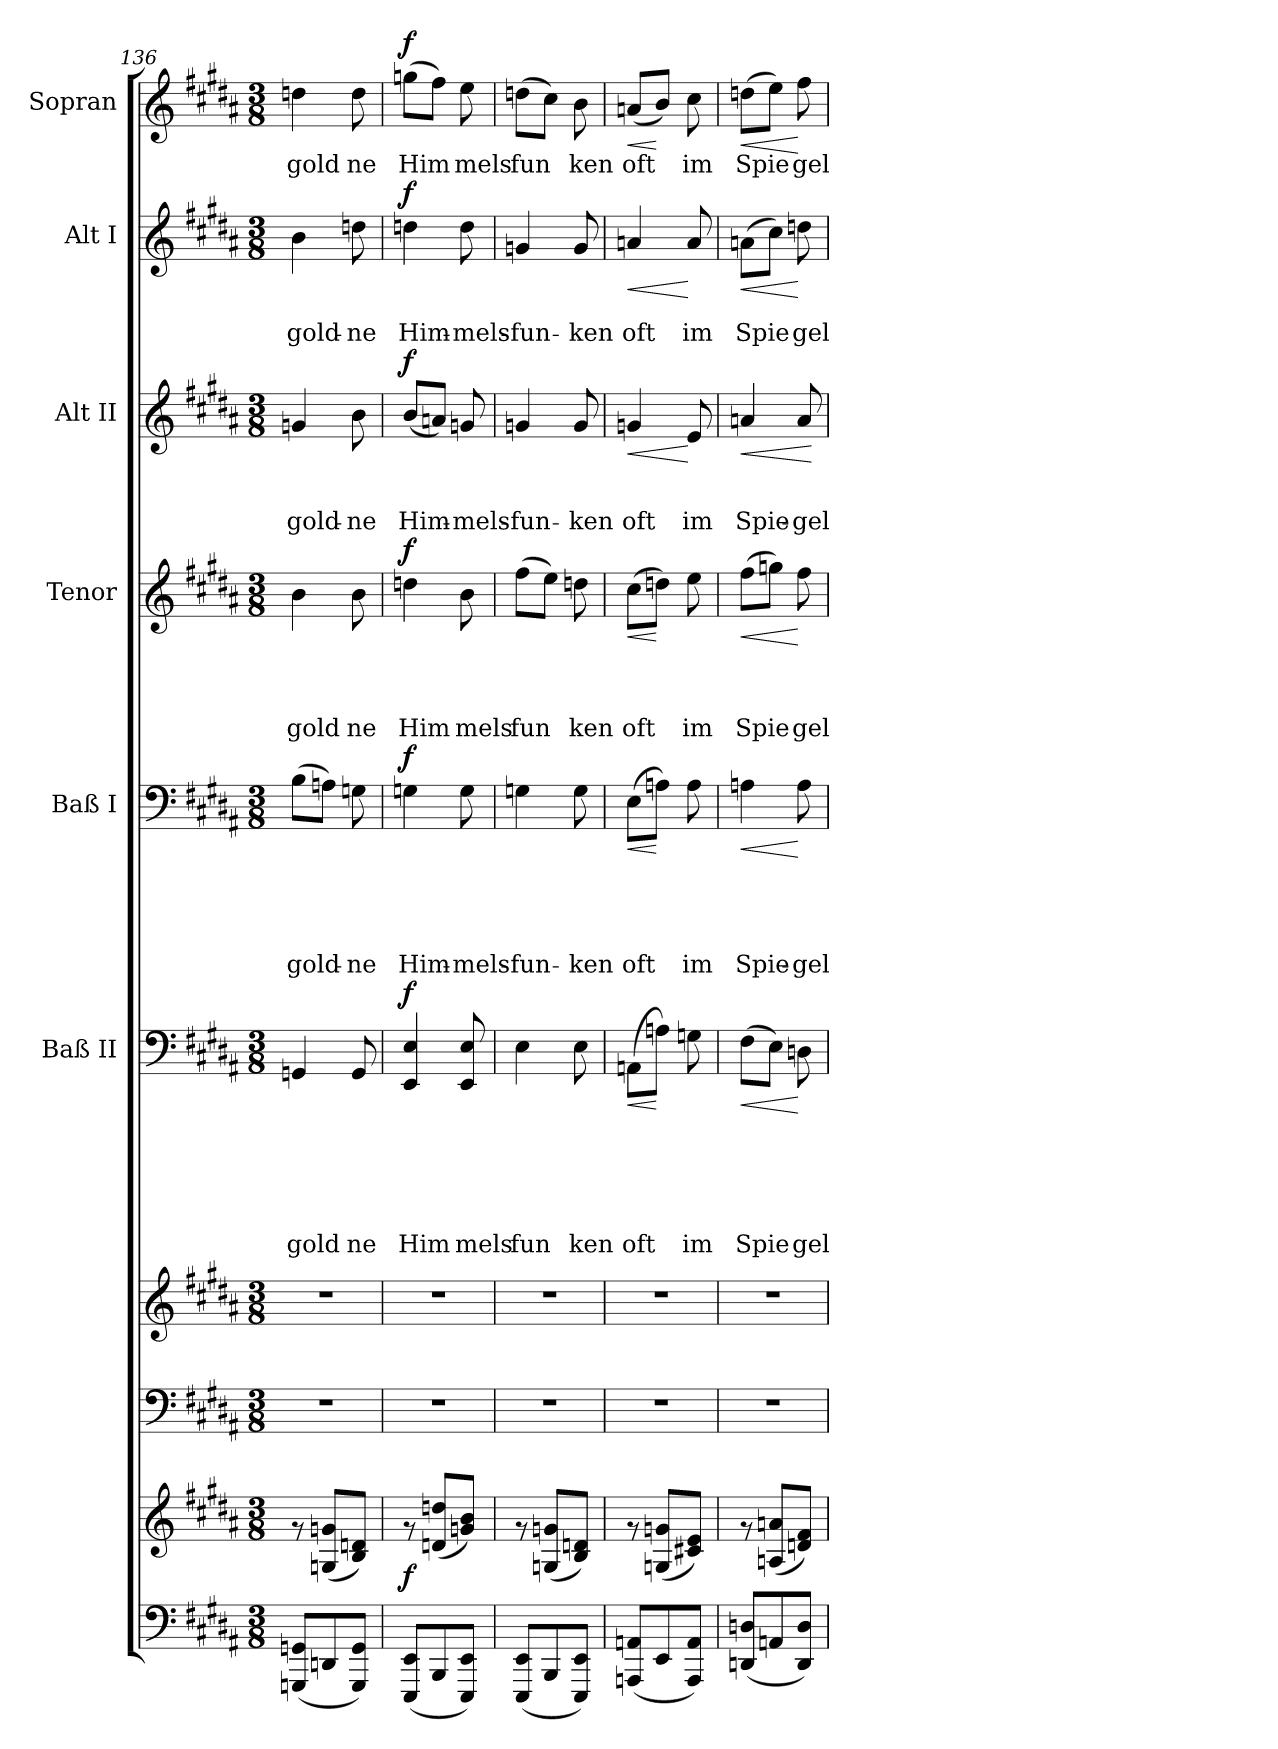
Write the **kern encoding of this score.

**kern	**kern	**dynam	**kern	**kern	**kern	**text	**text	**text	**text	**text	**text	**dynam	**kern	**text	**text	**text	**text	**text	**dynam	**kern	**text	**text	**text	**text	**dynam	**kern	**text	**text	**text	**dynam	**kern	**text	**text	**dynam	**kern	**text	**dynam
*part10	*part9	*part9	*part8	*part7	*part6	*part6	*part6	*part6	*part6	*part6	*part6	*part6	*part5	*part5	*part5	*part5	*part5	*part5	*part5	*part4	*part4	*part4	*part4	*part4	*part4	*part3	*part3	*part3	*part3	*part3	*part2	*part2	*part2	*part2	*part1	*part1	*part1
*staff10	*staff9	*staff9	*staff8	*staff7	*staff6	*staff6	*staff6	*staff6	*staff6	*staff6	*staff6	*staff6	*staff5	*staff5	*staff5	*staff5	*staff5	*staff5	*staff5	*staff4	*staff4	*staff4	*staff4	*staff4	*staff4	*staff3	*staff3	*staff3	*staff3	*staff3	*staff2	*staff2	*staff2	*staff2	*staff1	*staff1	*staff1
*	*	*	*	*	*I"Baß II	*	*	*	*	*	*	*	*I"Baß I	*	*	*	*	*	*	*I"Tenor	*	*	*	*	*	*I"Alt II	*	*	*	*	*I"Alt I	*	*	*	*I"Sopran	*	*
*	*	*	*	*	*I'B.II	*	*	*	*	*	*	*	*I'B.I	*	*	*	*	*	*	*I'T	*	*	*	*	*	*I'A.II	*	*	*	*	*I'A.I	*	*	*	*I'S	*	*
*clefF4	*clefG2	*	*clefF4	*clefG2	*clefF4	*	*	*	*	*	*	*	*clefF4	*	*	*	*	*	*	*clefG2	*	*	*	*	*	*clefG2	*	*	*	*	*clefG2	*	*	*	*clefG2	*	*
*k[f#c#g#d#a#]	*k[f#c#g#d#a#]	*	*k[f#c#g#d#a#]	*k[f#c#g#d#a#]	*k[f#c#g#d#a#]	*	*	*	*	*	*	*	*k[f#c#g#d#a#]	*	*	*	*	*	*	*k[f#c#g#d#a#]	*	*	*	*	*	*k[f#c#g#d#a#]	*	*	*	*	*k[f#c#g#d#a#]	*	*	*	*k[f#c#g#d#a#]	*	*
*B:	*B:	*	*B:	*B:	*B:	*	*	*	*	*	*	*	*B:	*	*	*	*	*	*	*B:	*	*	*	*	*	*B:	*	*	*	*	*B:	*	*	*	*B:	*	*
*M3/8	*M3/8	*	*M3/8	*M3/8	*M3/8	*	*	*	*	*	*	*	*M3/8	*	*	*	*	*	*	*M3/8	*	*	*	*	*	*M3/8	*	*	*	*	*M3/8	*	*	*	*M3/8	*	*
=136	=136	=136	=136	=136	=136	=136	=136	=136	=136	=136	=136	=136	=136	=136	=136	=136	=136	=136	=136	=136	=136	=136	=136	=136	=136	=136	=136	=136	=136	=136	=136	=136	=136	=136	=136	=136	=136
!	!	!	!	!	!	!	!	!	!	!	!LO:LY:b	!	!	!	!	!	!	!LO:LY:b	!	!	!	!	!	!LO:LY:b	!	!	!	!	!LO:LY:b	!	!	!	!LO:LY:b	!	!	!LO:LY:b	!
(<8GGGn/ 8GGn/L	8rf	.	4.r	4.r	4GGn/	.	.	.	.	.	gold	.	(>8B\L	.	.	.	.	gold-	.	4b\	.	.	.	gold	.	4gn/	.	.	gold-	.	4b\	.	gold-	.	4ddn\	gold	.
8DDn/	(<8Gn/ 8gn/L	.	.	.	.	.	.	.	.	.	.	.	8An\J)	.	.	.	.	.	.	.	.	.	.	.	.	.	.	.	.	.	.	.	.	.	.	.	.
!	!	!	!	!	!	!	!	!	!	!	!LO:LY:b	!	!	!	!	!	!	!LO:LY:b	!	!	!	!	!	!LO:LY:b	!	!	!	!	!LO:LY:b	!	!	!	!LO:LY:b	!	!	!LO:LY:b	!
8GGG/ 8GG/J)	8B/ 8dn/J)	.	.	.	8GG/	.	.	.	.	.	ne	.	8Gn\	.	.	.	.	-ne	.	8b\	.	.	.	ne	.	8b\	.	.	-ne	.	8ddn\	.	-ne	.	8dd\	ne	.
=137!	=137!	=137!	=137!	=137!	=137!	=137!	=137!	=137!	=137!	=137!	=137!	=137!	=137!	=137!	=137!	=137!	=137!	=137!	=137!	=137!	=137!	=137!	=137!	=137!	=137!	=137!	=137!	=137!	=137!	=137!	=137!	=137!	=137!	=137!	=137!	=137!	=137!
!	!	!LO:DY:b	!	!	!	!	!	!	!	!	!LO:LY:b	!LO:DY:a	!	!	!	!	!	!LO:LY:b	!LO:DY:a	!	!	!	!	!LO:LY:b	!LO:DY:a	!	!	!	!LO:LY:b	!LO:DY:a	!	!	!LO:LY:b	!LO:DY:a	!	!LO:LY:b	!LO:DY:a
(<8EEE/ 8EE/L	8rf	f	4.r	4.r	4EE/ 4E/	.	.	.	.	.	Him	f	4Gn\	.	.	.	.	Him-	f	4ddn\	.	.	.	Him	f	(<8b/L	.	.	Him-	f	4ddn\	.	Him-	f	(>8ggn\L	Him	f
8BBB/	(<8dn/ 8ddn/L	.	.	.	.	.	.	.	.	.	.	.	.	.	.	.	.	.	.	.	.	.	.	.	.	8an/J)	.	.	.	.	.	.	.	.	8ff#\J)	.	.
!	!	!	!	!	!	!	!	!	!	!	!LO:LY:b	!	!	!	!	!	!	!LO:LY:b	!	!	!	!	!	!LO:LY:b	!	!	!	!	!LO:LY:b	!	!	!	!LO:LY:b	!	!	!LO:LY:b	!
8EEE/ 8EE/J)	8gn/ 8b/J)	.	.	.	8EE/ 8E/	.	.	.	.	.	mels	.	8G\	.	.	.	.	-mels-	.	8b\	.	.	.	mels	.	8gn/	.	.	-mels-	.	8dd\	.	-mels-	.	8ee\	mels	.
=138!	=138!	=138!	=138!	=138!	=138!	=138!	=138!	=138!	=138!	=138!	=138!	=138!	=138!	=138!	=138!	=138!	=138!	=138!	=138!	=138!	=138!	=138!	=138!	=138!	=138!	=138!	=138!	=138!	=138!	=138!	=138!	=138!	=138!	=138!	=138!	=138!	=138!
!	!	!	!	!	!	!	!	!	!	!	!LO:LY:b	!	!	!	!	!	!	!LO:LY:b	!	!	!	!	!	!LO:LY:b	!	!	!	!	!LO:LY:b	!	!	!	!LO:LY:b	!	!	!LO:LY:b	!
(<8EEE/ 8EE/L	8rf	.	4.r	4.r	4E\	.	.	.	.	.	fun	.	4Gn\	.	.	.	.	-fun-	.	(>8ff#\L	.	.	.	fun	.	4gn/	.	.	-fun-	.	4gn/	.	-fun-	.	(>8ddn\L	fun	.
8BBB/	(<8Gn/ 8gn/L	.	.	.	.	.	.	.	.	.	.	.	.	.	.	.	.	.	.	8ee\J)	.	.	.	.	.	.	.	.	.	.	.	.	.	.	8cc#\J)	.	.
!	!	!	!	!	!	!	!	!	!	!	!LO:LY:b	!	!	!	!	!	!	!LO:LY:b	!	!	!	!	!	!LO:LY:b	!	!	!	!	!LO:LY:b	!	!	!	!LO:LY:b	!	!	!LO:LY:b	!
8EEE/ 8EE/J)	8B/ 8dn/J)	.	.	.	8E\	.	.	.	.	.	ken	.	8G\	.	.	.	.	-ken	.	8ddn\	.	.	.	ken	.	8g/	.	.	-ken	.	8g/	.	-ken	.	8b\	ken	.
=139!	=139!	=139!	=139!	=139!	=139!	=139!	=139!	=139!	=139!	=139!	=139!	=139!	=139!	=139!	=139!	=139!	=139!	=139!	=139!	=139!	=139!	=139!	=139!	=139!	=139!	=139!	=139!	=139!	=139!	=139!	=139!	=139!	=139!	=139!	=139!	=139!	=139!
!	!	!	!	!	!	!	!	!	!	!	!LO:LY:b	!LO:HP:b	!	!	!	!	!	!LO:LY:b	!LO:HP:b	!	!	!	!	!LO:LY:b	!LO:HP:b	!	!	!	!LO:LY:b	!LO:HP:b	!	!	!LO:LY:b	!LO:HP:b	!	!LO:LY:b	!LO:HP:b
(<8AAAn/ 8AAn/L	8rf	.	4.r	4.r	(>8AAn\L	.	.	.	.	.	oft	<	(>8E\L	.	.	.	.	oft	<	(>8cc#\L	.	.	.	oft	<	4gn/	.	.	oft	<	4an/	.	oft	<	(<8an/L	oft	<
8EE/	(<8Gn/ 8gn/L	.	.	.	8An\J)	.	.	.	.	.	.	[	8An\J)	.	.	.	.	.	[	8ddn\J)	.	.	.	.	[	.	.	.	.	.	.	.	.	.	8b/J)	.	[
!	!	!	!	!	!	!	!	!	!	!	!LO:LY:b	!	!	!	!	!	!	!LO:LY:b	!	!	!	!	!	!LO:LY:b	!	!	!	!	!LO:LY:b	!	!	!	!LO:LY:b	!	!	!LO:LY:b	!
8AAA/ 8AA/J)	8c#X/ 8e/J)	.	.	.	8Gn\	.	.	.	.	.	im	.	8A\	.	.	.	.	im	.	8ee\	.	.	.	im	.	8e/	.	.	im	[	8a/	.	im	[	8cc#\	im	.
!!LO:PB:g=z
=140!	=140!	=140!	=140!	=140!	=140!	=140!	=140!	=140!	=140!	=140!	=140!	=140!	=140!	=140!	=140!	=140!	=140!	=140!	=140!	=140!	=140!	=140!	=140!	=140!	=140!	=140!	=140!	=140!	=140!	=140!	=140!	=140!	=140!	=140!	=140!	=140!	=140!
!	!	!	!	!	!	!	!	!	!	!	!LO:LY:b	!LO:HP:b	!	!	!	!	!	!LO:LY:b	!LO:HP:b	!	!	!	!	!LO:LY:b	!LO:HP:b	!	!	!	!LO:LY:b	!LO:HP:b	!	!	!LO:LY:b	!LO:HP:b	!	!LO:LY:b	!LO:HP:b
(<8DDn/ 8Dn/L	8rf	.	4.r	4.r	(>8F#\L	.	.	.	.	.	Spie	<	4An\	.	.	.	.	Spie-	<	(>8ff#\L	.	.	.	Spie	<	4an/	.	.	Spie-	<	(>8an\L	.	Spie	<	(>8ddn\L	Spie	<
8AAn/	(<8An/ 8an/L	.	.	.	8E\J)	.	.	.	.	.	.	.	.	.	.	.	.	.	.	8ggn\J)	.	.	.	.	.	.	.	.	.	.	8cc#\J)	.	.	.	8ee\J)	.	.
!	!	!	!	!	!	!	!	!	!	!	!LO:LY:b	!	!	!	!	!	!	!LO:LY:b	!	!	!	!	!	!LO:LY:b	!	!	!	!	!LO:LY:b	!	!	!	!LO:LY:b	!	!	!LO:LY:b	!
8DD/ 8D/J)	8dn/ 8f#/J)	.	.	.	8Dn\	.	.	.	.	.	gel	[	8A\	.	.	.	.	-gel	[	8ff#\	.	.	.	gel	[	8a/	.	.	-gel	.	8ddn\	.	gel	[	8ff#\	gel	[
.	.	.	.	.	.	.	.	.	.	.	.	.	.	.	.	.	.	.	.	.	.	.	.	.	.	.	.	.	.	[	.	.	.	.	.	.	.
=!	=!	=!	=!	=!	=!	=!	=!	=!	=!	=!	=!	=!	=!	=!	=!	=!	=!	=!	=!	=!	=!	=!	=!	=!	=!	=!	=!	=!	=!	=!	=!	=!	=!	=!	=!	=!	=!
*-	*-	*-	*-	*-	*-	*-	*-	*-	*-	*-	*-	*-	*-	*-	*-	*-	*-	*-	*-	*-	*-	*-	*-	*-	*-	*-	*-	*-	*-	*-	*-	*-	*-	*-	*-	*-	*-
